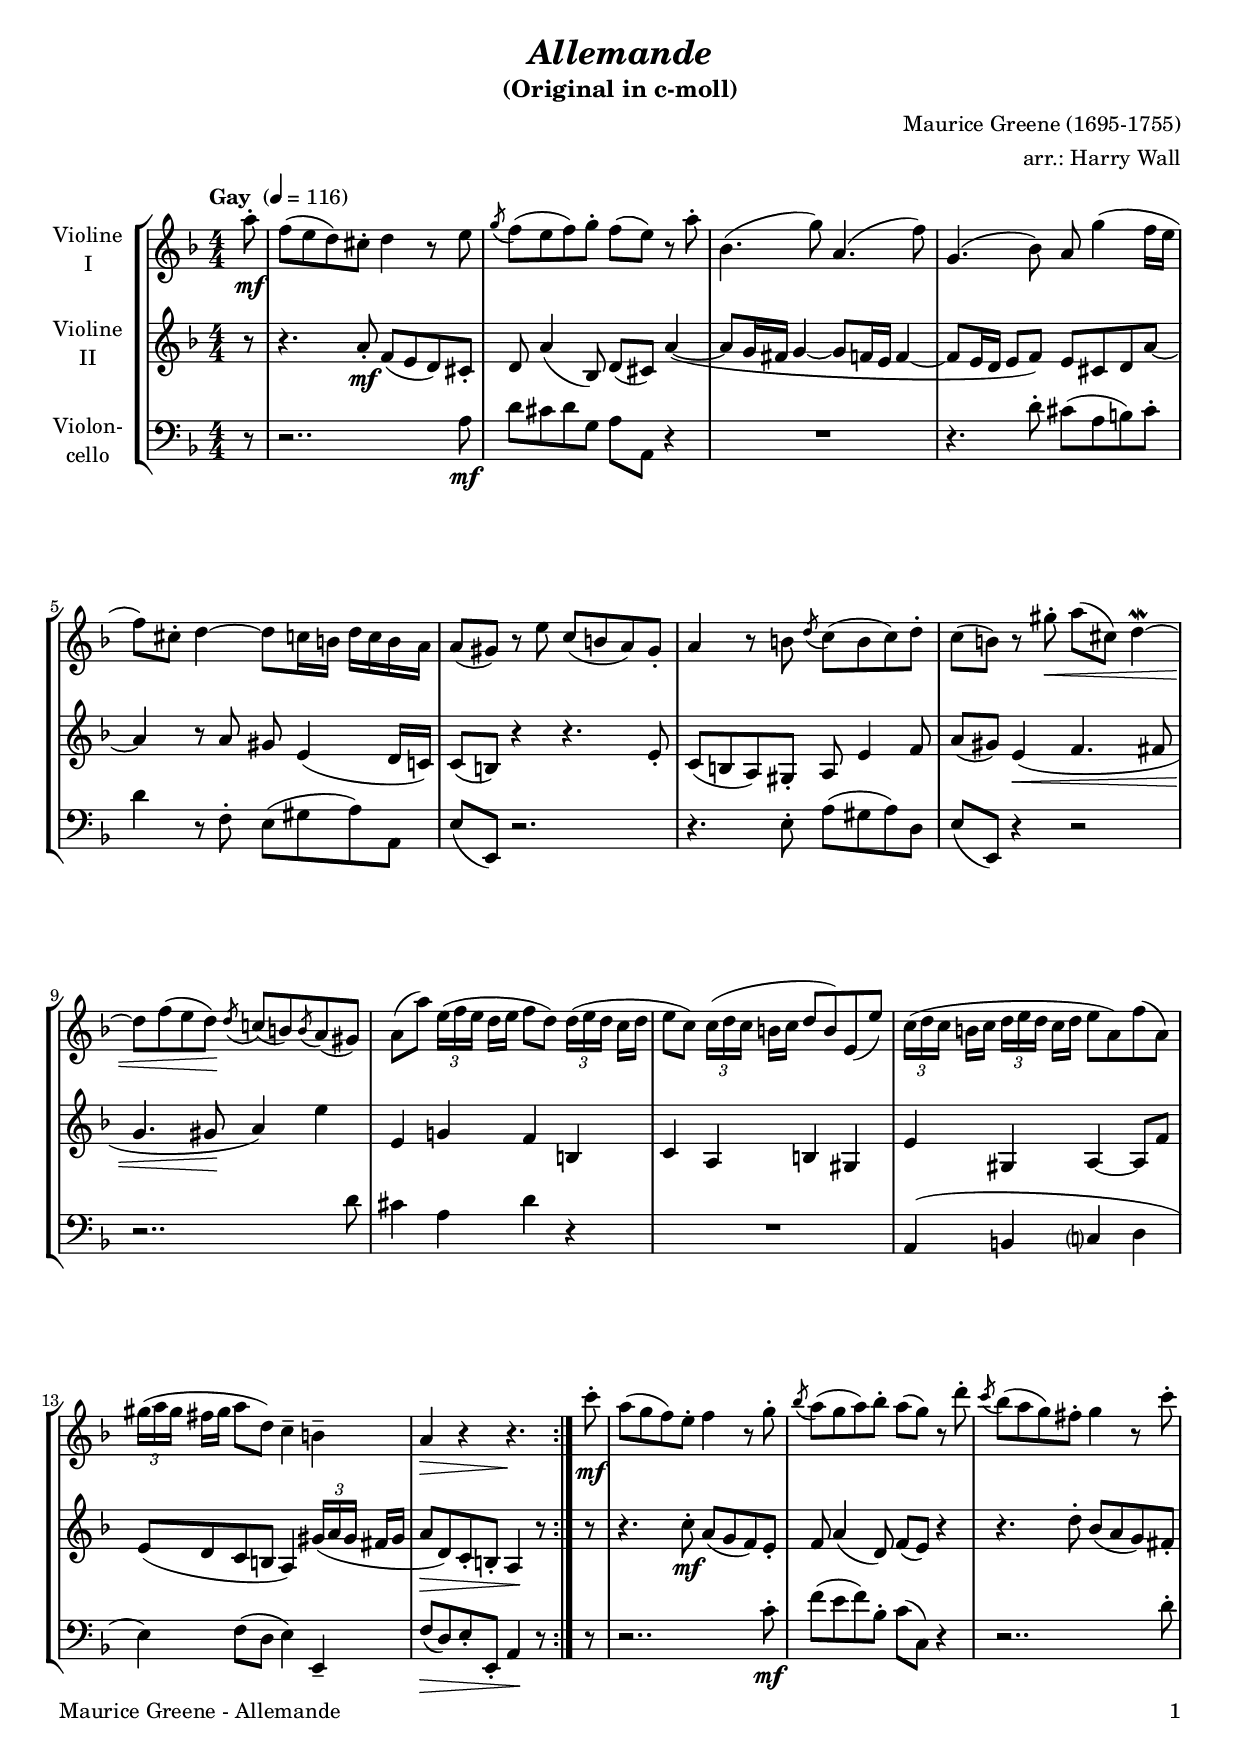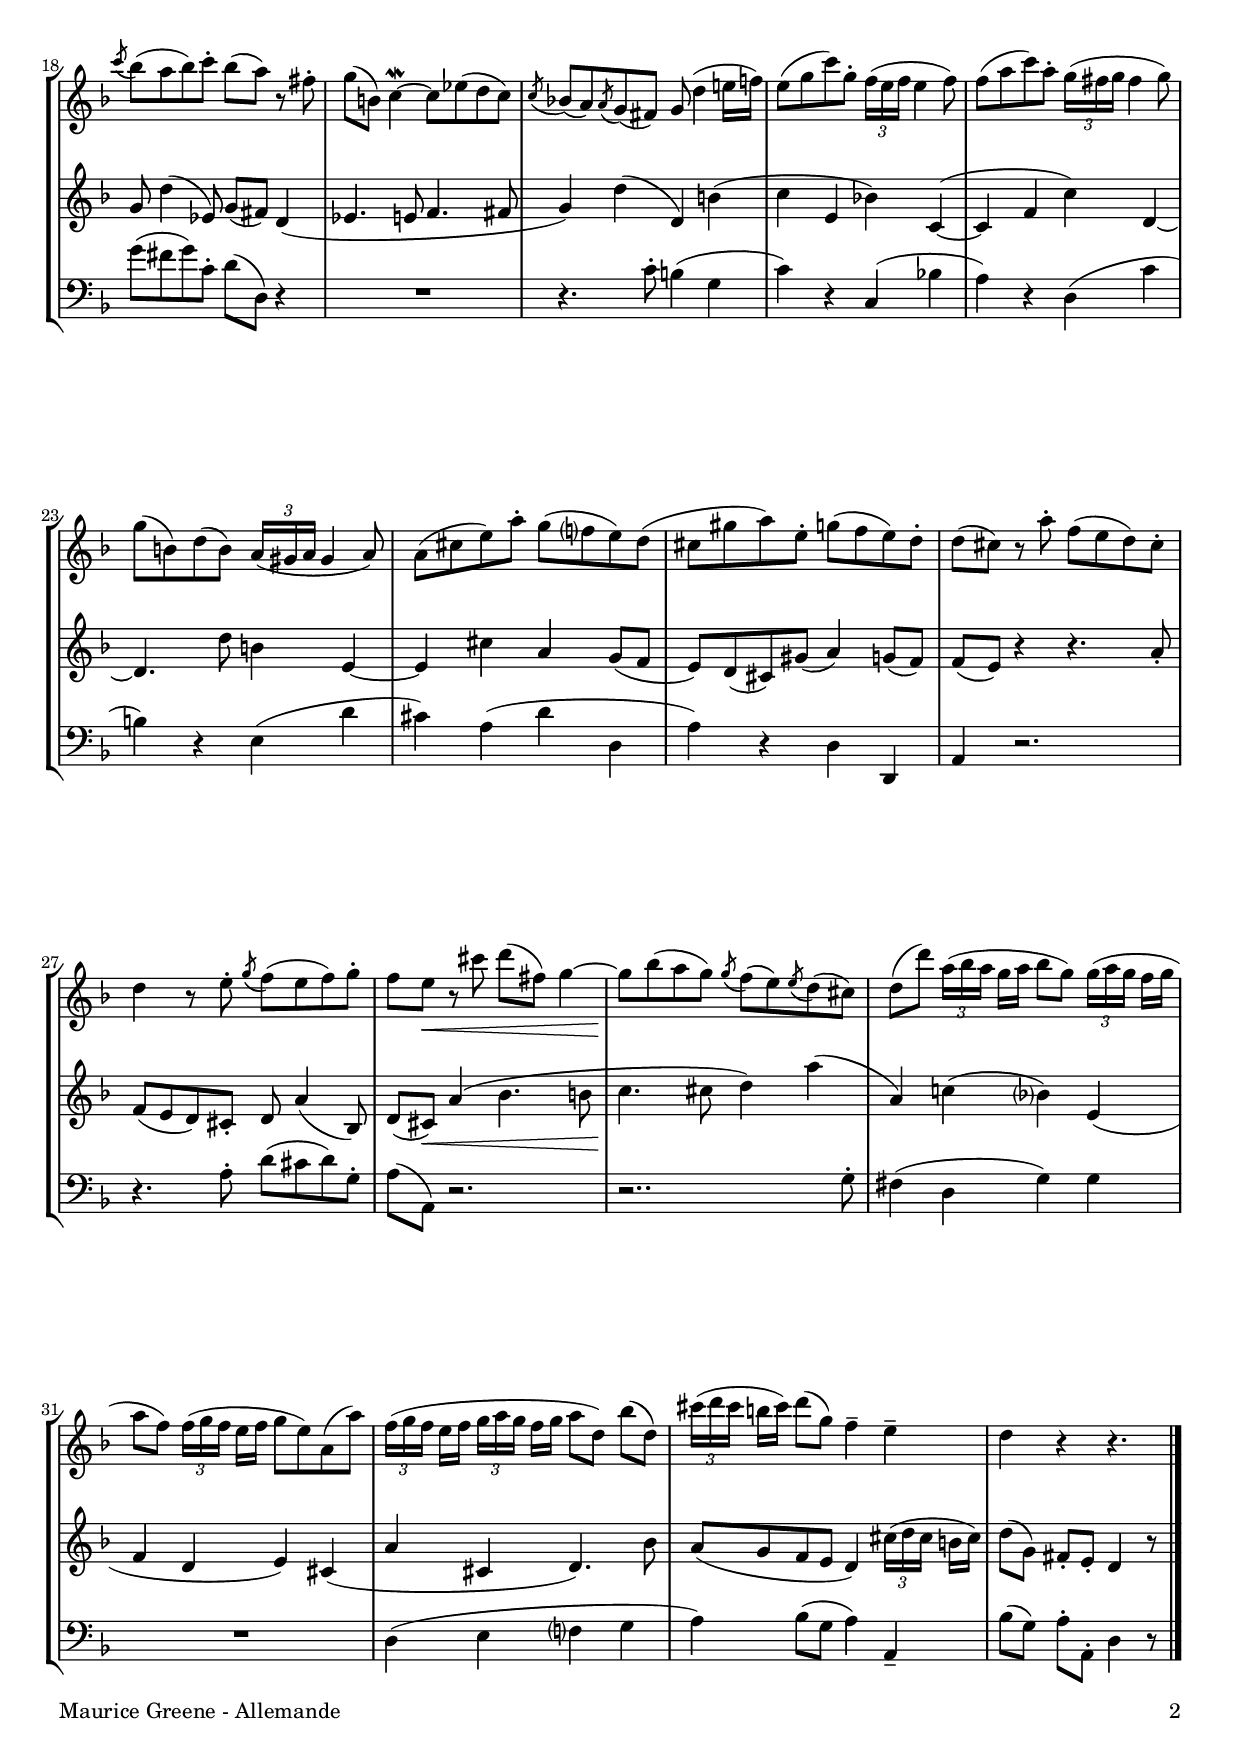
\version "2.24.4"
\include "deutsch.ly"
  
#(set-global-staff-size 18.5)

\header {
  title     = \markup \bold \italic "Allemande"
  subtitle  = "(Original in c-moll)"
  composer  = "Maurice Greene (1695-1755)"
  arranger  = "arr.: Harry Wall"
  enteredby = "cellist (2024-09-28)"
%  piece     = ""
}

voiceconsts = {
  \key c \minor
  \time 4/4
  \clef "treble"
  \numericTimeSignature
  \compressEmptyMeasures
% Set default beaming for all staves
%  \set Timing.beamExceptions = #'()
%  \set Timing.baseMoment     = #(ly:make-moment 1 4)
%  \set Timing.beatStructure  = #'(1 1 1)
  \tempo "Gay " 4=116
}

mivl = "violin"
miva = "viola"
mipz = "pizzicato strings"
mivc = "cello"

boxa = { \bar "||" \mark \markup \box \italic "A" \key c \major }
boxb = { \bar "||" \mark \markup \box \italic "B" \key c \minor }

rit = \mark \markup \box \italic "rit."

va = \relative c''' {
  \voiceconsts

  \repeat volta 2 {
    \partial 8 g8-.\mf
    es( d c) h-. c4 r8 d
    \acciaccatura f es( d es) f-. es( d) r g-.
    as,4.( f'8) g,4.( es'8)

    f,4.( as8) g f'4( es16 d
    es8) h-. c4~ c8 b16 a c b a g
    g8( fis) r d' b( a g) fis-.
    g4 r8 a \acciaccatura c b( a b) c-.

    b( a) r fis'-.\< g( h,) c4~\mordent
    c8 es( d c)\! \acciaccatura c b![( a) \acciaccatura a g( fis)]
    g( g') \tuplet 3/2 8 { d16([ es d] } c d es8 c) \tuplet 3/2 8 { c16([ d c] } b c
    d8 b)\tuplet 3/2 8 { b16([ c b] } a b c8 a) d,( d')

    \tuplet 3/2 8 { b16([ c b] } a b \tuplet 3/2 8 { c[ d c] } b c d8 g,) es'( g,)
    \tuplet 3/2 8 { fis'16([ g fis] } e fis g8 c,) b4-- a--
    g\> r r4.\!
  }
  b'8-.\mf
  g( f es) d-. es4 r8 f-.
  \acciaccatura as g( f g) as-. g( f) r c'-.
  \acciaccatura b as( g f) e-. f4 r8 b-.
  \acciaccatura b as( g as) b-. as( g) r e-.

  f( a,) b4~\mordent b8 des( c b)
  \acciaccatura b as![( g) \acciaccatura g f( e)] f( c'4 d!16 es!)
  d8( f b) f-. \tuplet 3/2 8 { es16([ d es] } d4 es8)

  es( g b) g-. \tuplet 3/2 8 { f16([ e f] } e4 f8)
  f( a,) c( a) \tuplet 3/2 8 { g16([ fis g] } fis4 g8)
  g( h d) g-. f( es? d) c(

  h fis' g) d-. f( es d) c-.
  c( h) r g'-. es( d c) h-.
  c4 r8 d-. \acciaccatura f es( d es) f-.
  es d\< r h' c( e,) f4~

  f8\! as( g f)  \acciaccatura f es[( d) \acciaccatura d c( h)]
  c( c') \tuplet 3/2 8 { g16([ as g] } f g as8 f) \tuplet 3/2 8 { f16([ g f] } es f
  g8 es) \tuplet 3/2 8 { es16([ f es] } d es f8 d) g,( g')

  \tuplet 3/2 8 { es16([ f es] } d es \tuplet 3/2 8 { f[ g f] } es f g8 c,) as'[( c,)]
  \tuplet 3/2 8 { h'16([ c h] } a h) c8( f,) es4-- d--
  \partial 2.. c r4 r4. \bar "|."
}

vb = \relative c'' {
  \voiceconsts

  \repeat volta 2 {
    \partial 8 r8
    r4. g8-.\mf es( d c) h-.
    c g'4( as,8) c( h) g'4(~
    g8 f16 e f4~ f8 es16 d es4~

    es8 d16 c d8 es) d h c g'~
    g4 r8 g fis d4( c16 b!)
    b8( a) r4 r4. d8-.
    b( a g) fis-. g d'4 es8

    g( fis) d4(\< es4. e8
    f4. fis8\! g4) d'
    d, f! es a,
    b g a fis

    d' fis, g~ g8 es'
    d( c b a g4) \tuplet 3/2 8 { fis'16([ g fis] } e fis
    g8\> c,) b-. a-. g4\! r8
  }

  r8
  r4. b'8-.\mf g( f es) d-.
  es g4( c,8) es( d) r4
  r4. c'8-. as( g f) e-.
  f c'4( des,8) f( e) c4(

  des4. d8 es4. e8
  f4) c'( c,) a'(
  b d, as'!) b,(~

  b es b') c,~
  c4. c'8 a4 d,~
  d h' g f8( es

  d) c( h) fis'( g4) f8( es)
  es( d) r4 r4. g8-.
  es( d c) h-. c g'4( as,8)
  c( h)\< g'4( as4. a8

  b4.\! h8 c4) g'(
  g,) b!( as?) d,(
  es c d) h(

  g' h, c4.) as'8
  g( f es d c4) \tuplet 3/2 8 { h'16([ c h] } a h)
  \partial 2.. c8( f,) e[-. d]-. c4 r8 \bar "|."
}

vc = \relative c' {
  \voiceconsts
  \clef "bass"

  \repeat volta 2 {
    \partial 8 r8
    r2.. g8\mf
    c h c f, g g, r4
    R1

    r4. c'8-. h( g a) h-.
    c4 r8 es,-. d( fis g) g,
    d'( d,) r2.
    r4. d'8-. g( fis g) c,

    d( d,) r4 r2
    r2.. c''8
    h4 g c r
    R1

    g,4( a b? c
    d) es8( c d4) d,--
    es'8(\> c) d-. d,-. g4\! r8
  }

  r8
  r2.. b'8-.\mf
  es( d es) as,-. b( b,) r4
  r2.. c'8-.
  f( e f) b,-. c( c,) r4

  R1
  r4. b'8-. a4( f
  b) r b,( as'!

  g) r c,( b'
  a) r d,( c'
  h) g( c c,

  g') r c, c,
  g' r2.
  r4. g'8-. c( h c) f,-.
  g( g,) r2.

  r2.. f'8-.
  e4( c f) f
  R1

  c4( d es? f
  g) as8( f g4) g,--
  \partial 2.. as'8( f) g[-. g,]-. c4 r8 \bar "|."
}


music = \new StaffGroup <<
      \new Staff {
	\set Staff.midiInstrument = \mivl
	\set Staff.instrumentName = \markup \center-column { "Violine" "I" }
	\transpose c d { \va }
      }

      \new Staff {
	\set Staff.midiInstrument = \mivl
	\set Staff.instrumentName = \markup \center-column { "Violine" "II" }
	\transpose c d { \vb }
      }

      \new Staff {
	\set Staff.midiInstrument = \mivc
	\set Staff.instrumentName = \markup \center-column { "Violon-" "cello" }
	\transpose c d { \vc }
      }
>>

\book {
  \paper {
    print-page-number = ##t
    print-first-page-number = ##t
    ragged-last-bottom = ##f
    oddHeaderMarkup = \markup \null
    evenHeaderMarkup = \markup \null
    oddFooterMarkup = \markup {
      \fill-line {
        \if \should-print-page-number
        "Maurice Greene - Allemande" \fromproperty #'page:page-number-string
      }
    }
    evenFooterMarkup = \oddFooterMarkup
  } \score {
    \music
    \layout {}
  }

  \score {
    \unfoldRepeats \music

    \midi {
      \context {
        \Score
      }
    }
  }
}
